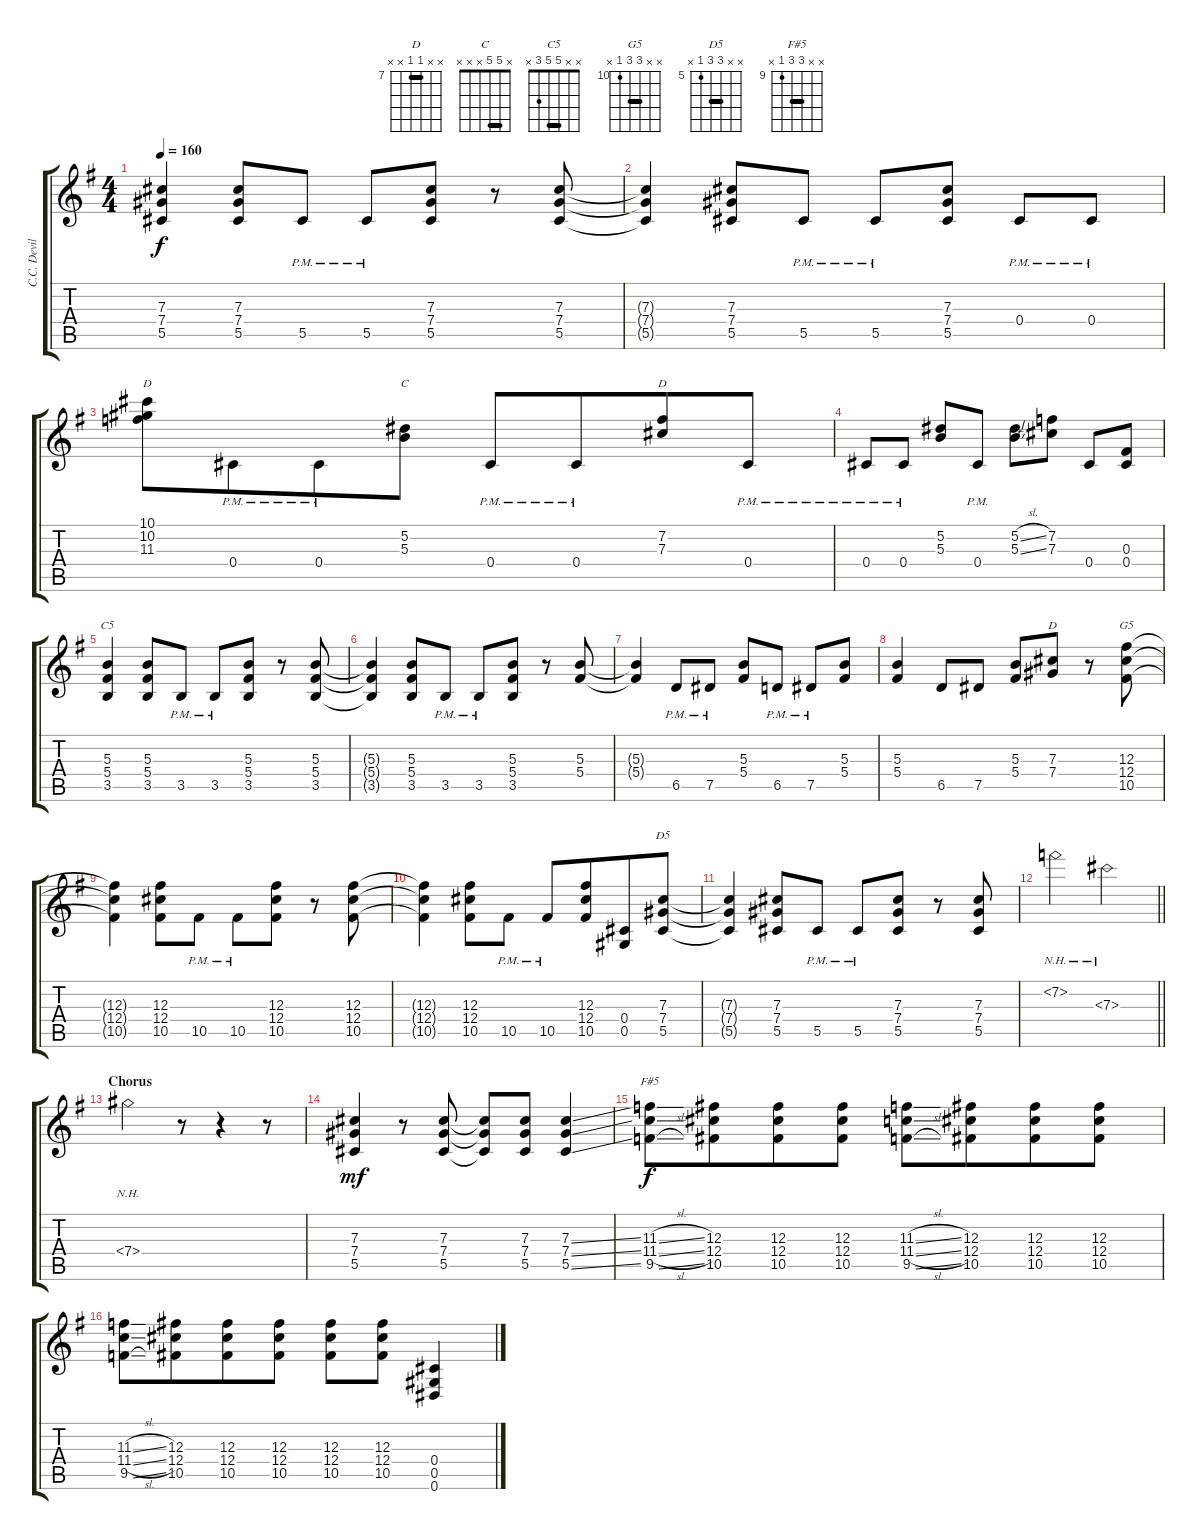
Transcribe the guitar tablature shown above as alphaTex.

\track ("C.C. Deville - Lead" "C.C. Devil") {instrument overdrivenguitar}
\staff {score tabs}
\tuning (Eb4 Bb3 Gb3 Db3 Ab2 Eb2) {hide}
\chord ("D" 10 10 11 x x x) {firstfret 10 barre 10}
\chord ("C" x 5 5 x x x) {barre 5}
\chord ("D" x 7 7 x x x) {firstfret 7 barre 7}
\chord ("C5" x x 5 5 3 x) {barre 5}
\chord ("D" x x 7 7 x x) {firstfret 7 barre 7}
\chord ("G5" x x 12 12 10 x) {firstfret 10 barre 12}
\chord ("D5" x x 7 7 5 x) {firstfret 5 barre 7}
\chord ("F#5" x x 11 11 9 x) {firstfret 9 barre 11}
\ts (4 4)
\tempo 160
\clef g2
\ks g
(7.3{t} 7.4{t} 5.5{t}).4{dy f} (7.3 7.4 5.5).8 5.5{pm}.8 5.5{pm}.8 (7.3 7.4 5.5).8 r.8 (7.3 7.4 5.5).8 |
(7.3{t} 7.4{t} 5.5{t}).4 (7.3 7.4 5.5).8 5.5{pm}.8 5.5{pm}.8 (7.3 7.4 5.5).8 0.4{pm}.8 0.4{pm}.8 |
(10.1 10.2 11.3).8{ch "D"} 0.4{pm}.8{beam merge} 0.4{pm}.8 (5.2 5.3).8{ch "C"} 0.4{pm}.8{beam Up} 0.4{pm}.8{beam Up beam merge} (7.2 7.3).8{ch "D" beam Up} 0.4{pm}.8{beam Up} |
0.4{pm}.8 0.4{pm}.8 (5.2 5.3).8 0.4{pm}.8 (5.2{sl} 5.3{sl}).8 (7.2 7.3).8 0.4.8 (0.3 0.4).8 |
(5.3 5.4 3.5).4{ch "C5"} (5.3 5.4 3.5).8 3.5{pm}.8 3.5{pm}.8 (5.3 5.4 3.5).8 r.8 (5.3 5.4 3.5).8 |
(5.3{t} 5.4{t} 3.5{t}).4 (5.3 5.4 3.5).8 3.5{pm}.8 3.5{pm}.8 (5.3 5.4 3.5).8 r.8 (5.3 5.4).8 |
(5.3{t} 5.4{t}).4 6.5{pm}.8 7.5{pm}.8 (5.3 5.4).8 6.5{pm}.8 7.5{pm}.8 (5.3 5.4).8 |
(5.3 5.4).4 6.5.8 7.5.8 (5.3 5.4).8 (7.3 7.4).8{ch "D"} r.8 (12.3 12.4 10.5).8{ch "G5"} |
(12.3{t} 12.4{t} 10.5{t}).4 (12.3 12.4 10.5).8 10.5{pm}.8 10.5{pm}.8 (12.3 12.4 10.5).8 r.8 (12.3 12.4 10.5).8 |
(12.3{t} 12.4{t} 10.5{t}).4 (12.3 12.4 10.5).8 10.5{pm}.8 10.5{pm}.8 (12.3 12.4 10.5).8{beam merge} (0.4 0.5).8 (7.3 7.4 5.5).8{ch "D5"} |
(7.3{t} 7.4{t} 5.5{t}).4 (7.3 7.4 5.5).8 5.5{pm}.8 5.5{pm}.8 (7.3 7.4 5.5).8 r.8 (7.3 7.4 5.5).8 |
\barLineRight lightlight
7.2{nh}.2 7.3{nh}.2 |
\section ("" "Chorus")
7.4{nh}.2 r.8 r.4 r.8 |
(7.3 7.4 5.5).4{dy mf} r.8 (7.3 7.4 5.5).8 (7.3{t} 7.4{t} 5.5{t}).8 (7.3 7.4 5.5).8 (7.3{ss} 7.4{ss} 5.5{ss}).4 |
(11.3{sl} 11.4{sl} 9.5{sl}).8{ch "F#5" dy f} (12.3 12.4 10.5).8{beam merge} (12.3 12.4 10.5).8 (12.3 12.4 10.5).8 (11.3{sl} 11.4{sl} 9.5{sl}).8 (12.3 12.4 10.5).8{beam merge} (12.3 12.4 10.5).8 (12.3 12.4 10.5).8 |
(11.3{sl} 11.4{sl} 9.5{sl}).8 (12.3 12.4 10.5).8{beam merge} (12.3 12.4 10.5).8 (12.3 12.4 10.5).8 (12.3 12.4 10.5).8 (12.3 12.4 10.5).8 (0.4 0.5 0.6).4
